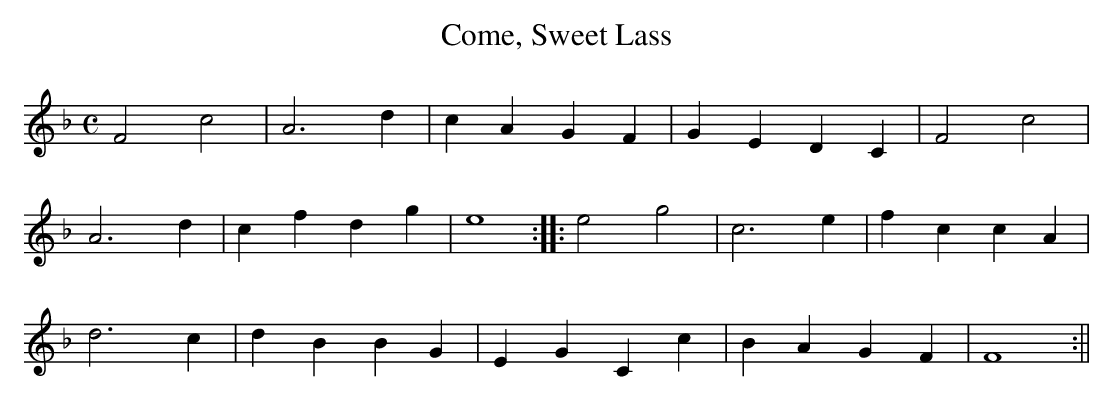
X:1
T:Come, Sweet Lass
M:C
L:1/8
K:F
F4c4|A6d2|c2A2G2F2|G2E2D2C2|F4c4|
A6d2|c2f2d2g2|e8::e4g4|c6 e2|f2c2c2A2|
d6 c2|d2B2B2G2|E2G2C2c2|B2A2G2F2|F8:||
